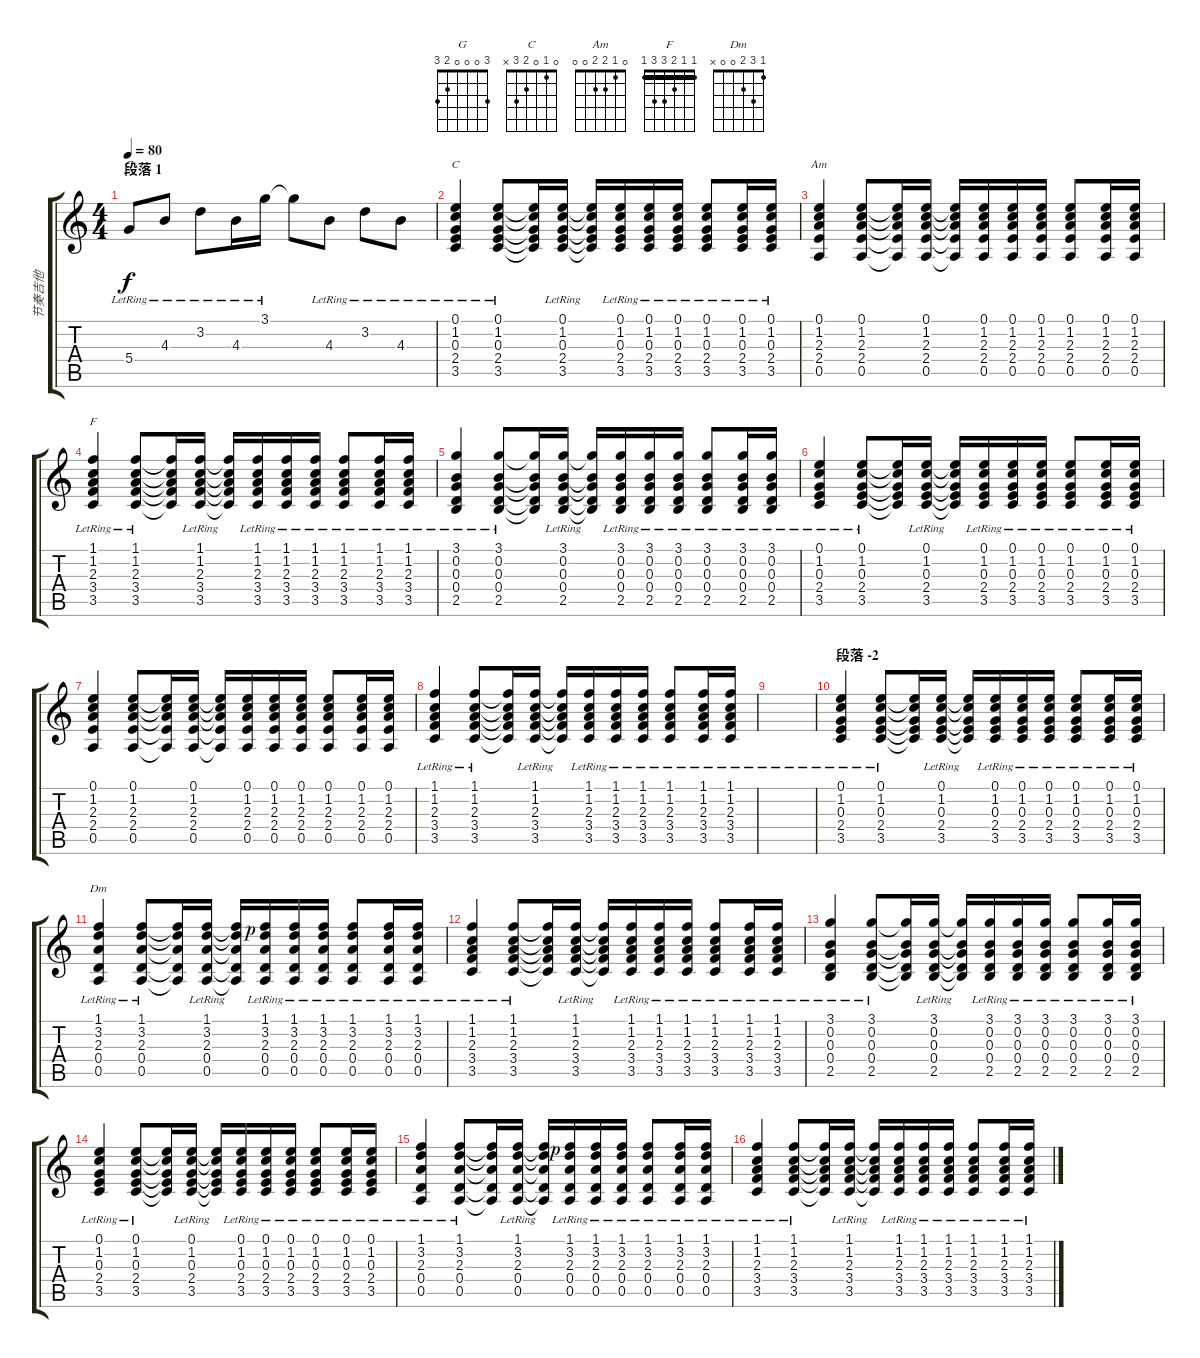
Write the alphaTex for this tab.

\track ("节奏吉他" "节奏吉他") {instrument acousticguitarnylon}
\staff {score tabs}
\tuning (E4 B3 G3 D3 A2 E2) {hide}
\chord ("G" 3 0 0 0 2 3)
\chord ("C" 0 1 0 2 3 x)
\chord ("Am" 0 1 2 2 0 0)
\chord ("F" 1 1 2 3 3 1) {barre 1}
\chord ("Dm" 1 3 2 0 0 x)
\ts (4 4)
\section ("" "段落 1")
\tempo 80
\clef g2
\ks c
5.4{lr}.8{ch "G" dy f} 4.3{lr}.8 3.2{lr}.8 4.3{lr}.16 3.1{lr}.16 3.1{t}.8 4.3{lr}.8 3.2{lr}.8 4.3{lr}.8 |
(0.1{lr} 1.2{lr} 0.3{lr} 2.4{lr} 3.5{lr}).4{ch "C"} (0.1{lr} 1.2{lr} 0.3{lr} 2.4{lr} 3.5{lr}).8 (0.1{t} 1.2{t} 0.3{t} 2.4{t} 3.5{t}).16 (0.1{lr} 1.2{lr} 0.3{lr} 2.4{lr} 3.5{lr}).16 (0.1{t} 1.2{t} 0.3{t} 2.4{t} 3.5{t}).16 (0.1{lr} 1.2{lr} 0.3{lr} 2.4{lr} 3.5{lr}).16 (0.1{lr} 1.2{lr} 0.3{lr} 2.4{lr} 3.5{lr}).16 (0.1{lr} 1.2{lr} 0.3{lr} 2.4{lr} 3.5{lr}).16 (0.1{lr} 1.2{lr} 0.3{lr} 2.4{lr} 3.5{lr}).8 (0.1{lr} 1.2{lr} 0.3{lr} 2.4{lr} 3.5{lr}).16 (0.1{lr} 1.2{lr} 0.3{lr} 2.4{lr} 3.5{lr}).16 |
(0.1 1.2 2.3 2.4 0.5).4{ch "Am"} (0.1 1.2 2.3 2.4 0.5).8 (0.1{t} 1.2{t} 2.3{t} 2.4{t} 0.5{t}).16 (0.1 1.2 2.3 2.4 0.5).16 (0.1{t} 1.2{t} 2.3{t} 2.4{t} 0.5{t}).16 (0.1 1.2 2.3 2.4 0.5).16 (0.1 1.2 2.3 2.4 0.5).16 (0.1 1.2 2.3 2.4 0.5).16 (0.1 1.2 2.3 2.4 0.5).8 (0.1 1.2 2.3 2.4 0.5).16 (0.1 1.2 2.3 2.4 0.5).16 |
(1.1{lr} 1.2{lr} 2.3{lr} 3.4{lr} 3.5{lr}).4{ch "F"} (1.1{lr} 1.2{lr} 2.3{lr} 3.4{lr} 3.5{lr}).8 (1.1{t} 1.2{t} 2.3{t} 3.4{t} 3.5{t}).16 (1.1{lr} 1.2{lr} 2.3{lr} 3.4{lr} 3.5{lr}).16 (1.1{t} 1.2{t} 2.3{t} 3.4{t} 3.5{t}).16 (1.1{lr} 1.2{lr} 2.3{lr} 3.4{lr} 3.5{lr}).16 (1.1{lr} 1.2{lr} 2.3{lr} 3.4{lr} 3.5{lr}).16 (1.1{lr} 1.2{lr} 2.3{lr} 3.4{lr} 3.5{lr}).16 (1.1{lr} 1.2{lr} 2.3{lr} 3.4{lr} 3.5{lr}).8 (1.1{lr} 1.2{lr} 2.3{lr} 3.4{lr} 3.5{lr}).16 (1.1{lr} 1.2{lr} 2.3{lr} 3.4{lr} 3.5{lr}).16 |
(3.1{lr} 0.2{lr} 0.3{lr} 0.4{lr} 2.5{lr}).4 (3.1{lr} 0.2{lr} 0.3{lr} 0.4{lr} 2.5{lr}).8 (3.1{t} 0.2{t} 0.3{t} 0.4{t} 2.5{t}).16 (3.1{lr} 0.2{lr} 0.3{lr} 0.4{lr} 2.5{lr}).16 (3.1{t} 0.2{t} 0.3{t} 0.4{t} 2.5{t}).16 (3.1{lr} 0.2{lr} 0.3{lr} 0.4{lr} 2.5{lr}).16 (3.1{lr} 0.2{lr} 0.3{lr} 0.4{lr} 2.5{lr}).16 (3.1{lr} 0.2{lr} 0.3{lr} 0.4{lr} 2.5{lr}).16 (3.1{lr} 0.2{lr} 0.3{lr} 0.4{lr} 2.5{lr}).8 (3.1{lr} 0.2{lr} 0.3{lr} 0.4{lr} 2.5{lr}).16 (3.1{lr} 0.2{lr} 0.3{lr} 0.4{lr} 2.5{lr}).16 |
(0.1{lr} 1.2{lr} 0.3{lr} 2.4{lr} 3.5{lr}).4 (0.1{lr} 1.2{lr} 0.3{lr} 2.4{lr} 3.5{lr}).8 (0.1{t} 1.2{t} 0.3{t} 2.4{t} 3.5{t}).16 (0.1{lr} 1.2{lr} 0.3{lr} 2.4{lr} 3.5{lr}).16 (0.1{t} 1.2{t} 0.3{t} 2.4{t} 3.5{t}).16 (0.1{lr} 1.2{lr} 0.3{lr} 2.4{lr} 3.5{lr}).16 (0.1{lr} 1.2{lr} 0.3{lr} 2.4{lr} 3.5{lr}).16 (0.1{lr} 1.2{lr} 0.3{lr} 2.4{lr} 3.5{lr}).16 (0.1{lr} 1.2{lr} 0.3{lr} 2.4{lr} 3.5{lr}).8 (0.1{lr} 1.2{lr} 0.3{lr} 2.4{lr} 3.5{lr}).16 (0.1{lr} 1.2{lr} 0.3{lr} 2.4{lr} 3.5{lr}).16 |
(0.1 1.2 2.3 2.4 0.5).4 (0.1 1.2 2.3 2.4 0.5).8 (0.1{t} 1.2{t} 2.3{t} 2.4{t} 0.5{t}).16 (0.1 1.2 2.3 2.4 0.5).16 (0.1{t} 1.2{t} 2.3{t} 2.4{t} 0.5{t}).16 (0.1 1.2 2.3 2.4 0.5).16 (0.1 1.2 2.3 2.4 0.5).16 (0.1 1.2 2.3 2.4 0.5).16 (0.1 1.2 2.3 2.4 0.5).8 (0.1 1.2 2.3 2.4 0.5).16 (0.1 1.2 2.3 2.4 0.5).16 |
(1.1{lr} 1.2{lr} 2.3{lr} 3.4{lr} 3.5{lr}).4 (1.1{lr} 1.2{lr} 2.3{lr} 3.4{lr} 3.5{lr}).8 (1.1{t} 1.2{t} 2.3{t} 3.4{t} 3.5{t}).16 (1.1{lr} 1.2{lr} 2.3{lr} 3.4{lr} 3.5{lr}).16 (1.1{t} 1.2{t} 2.3{t} 3.4{t} 3.5{t}).16 (1.1{lr} 1.2{lr} 2.3{lr} 3.4{lr} 3.5{lr}).16 (1.1{lr} 1.2{lr} 2.3{lr} 3.4{lr} 3.5{lr}).16 (1.1{lr} 1.2{lr} 2.3{lr} 3.4{lr} 3.5{lr}).16 (1.1{lr} 1.2{lr} 2.3{lr} 3.4{lr} 3.5{lr}).8 (1.1{lr} 1.2{lr} 2.3{lr} 3.4{lr} 3.5{lr}).16 (1.1{lr} 1.2{lr} 2.3{lr} 3.4{lr} 3.5{lr}).16 |
|
\section ("" "段落 -2")
(0.1{lr} 1.2{lr} 0.3{lr} 2.4{lr} 3.5{lr}).4 (0.1{lr} 1.2{lr} 0.3{lr} 2.4{lr} 3.5{lr}).8 (0.1{t} 1.2{t} 0.3{t} 2.4{t} 3.5{t}).16 (0.1{lr} 1.2{lr} 0.3{lr} 2.4{lr} 3.5{lr}).16 (0.1{t} 1.2{t} 0.3{t} 2.4{t} 3.5{t}).16 (0.1{lr} 1.2{lr} 0.3{lr} 2.4{lr} 3.5{lr}).16 (0.1{lr} 1.2{lr} 0.3{lr} 2.4{lr} 3.5{lr}).16 (0.1{lr} 1.2{lr} 0.3{lr} 2.4{lr} 3.5{lr}).16 (0.1{lr} 1.2{lr} 0.3{lr} 2.4{lr} 3.5{lr}).8 (0.1{lr} 1.2{lr} 0.3{lr} 2.4{lr} 3.5{lr}).16 (0.1{lr} 1.2{lr} 0.3{lr} 2.4{lr} 3.5{lr}).16 |
(1.1{lr} 3.2{lr} 2.3{lr} 0.4{lr} 0.5{lr}).4{ch "Dm"} (1.1{lr} 3.2{lr} 2.3{lr} 0.4{lr} 0.5{lr}).8 (1.1{t} 3.2{t} 2.3{t} 0.4{t} 0.5{t}).16 (1.1{lr} 3.2{lr} 2.3{lr} 0.4{lr} 0.5{lr}).16 (1.1{t} 3.2{t} 2.3{t} 0.4{t} 0.5{t}).16 (1.1{lr rf 1} 3.2{lr} 2.3{lr} 0.4{lr} 0.5{lr}).16 (1.1{lr} 3.2{lr} 2.3{lr} 0.4{lr} 0.5{lr}).16 (1.1{lr} 3.2{lr} 2.3{lr} 0.4{lr} 0.5{lr}).16 (1.1{lr} 3.2{lr} 2.3{lr} 0.4{lr} 0.5{lr}).8 (1.1{lr} 3.2{lr} 2.3{lr} 0.4{lr} 0.5{lr}).16 (1.1{lr} 3.2{lr} 2.3{lr} 0.4{lr} 0.5{lr}).16 |
(1.1{lr} 1.2{lr} 2.3{lr} 3.4{lr} 3.5{lr}).4 (1.1{lr} 1.2{lr} 2.3{lr} 3.4{lr} 3.5{lr}).8 (1.1{t} 1.2{t} 2.3{t} 3.4{t} 3.5{t}).16 (1.1{lr} 1.2{lr} 2.3{lr} 3.4{lr} 3.5{lr}).16 (1.1{t} 1.2{t} 2.3{t} 3.4{t} 3.5{t}).16 (1.1{lr} 1.2{lr} 2.3{lr} 3.4{lr} 3.5{lr}).16 (1.1{lr} 1.2{lr} 2.3{lr} 3.4{lr} 3.5{lr}).16 (1.1{lr} 1.2{lr} 2.3{lr} 3.4{lr} 3.5{lr}).16 (1.1{lr} 1.2{lr} 2.3{lr} 3.4{lr} 3.5{lr}).8 (1.1{lr} 1.2{lr} 2.3{lr} 3.4{lr} 3.5{lr}).16 (1.1{lr} 1.2{lr} 2.3{lr} 3.4{lr} 3.5{lr}).16 |
(3.1{lr} 0.2{lr} 0.3{lr} 0.4{lr} 2.5{lr}).4 (3.1{lr} 0.2{lr} 0.3{lr} 0.4{lr} 2.5{lr}).8 (3.1{t} 0.2{t} 0.3{t} 0.4{t} 2.5{t}).16 (3.1{lr} 0.2{lr} 0.3{lr} 0.4{lr} 2.5{lr}).16 (3.1{t} 0.2{t} 0.3{t} 0.4{t} 2.5{t}).16 (3.1{lr} 0.2{lr} 0.3{lr} 0.4{lr} 2.5{lr}).16 (3.1{lr} 0.2{lr} 0.3{lr} 0.4{lr} 2.5{lr}).16 (3.1{lr} 0.2{lr} 0.3{lr} 0.4{lr} 2.5{lr}).16 (3.1{lr} 0.2{lr} 0.3{lr} 0.4{lr} 2.5{lr}).8 (3.1{lr} 0.2{lr} 0.3{lr} 0.4{lr} 2.5{lr}).16 (3.1{lr} 0.2{lr} 0.3{lr} 0.4{lr} 2.5{lr}).16 |
(0.1{lr} 1.2{lr} 0.3{lr} 2.4{lr} 3.5{lr}).4 (0.1{lr} 1.2{lr} 0.3{lr} 2.4{lr} 3.5{lr}).8 (0.1{t} 1.2{t} 0.3{t} 2.4{t} 3.5{t}).16 (0.1{lr} 1.2{lr} 0.3{lr} 2.4{lr} 3.5{lr}).16 (0.1{t} 1.2{t} 0.3{t} 2.4{t} 3.5{t}).16 (0.1{lr} 1.2{lr} 0.3{lr} 2.4{lr} 3.5{lr}).16 (0.1{lr} 1.2{lr} 0.3{lr} 2.4{lr} 3.5{lr}).16 (0.1{lr} 1.2{lr} 0.3{lr} 2.4{lr} 3.5{lr}).16 (0.1{lr} 1.2{lr} 0.3{lr} 2.4{lr} 3.5{lr}).8 (0.1{lr} 1.2{lr} 0.3{lr} 2.4{lr} 3.5{lr}).16 (0.1{lr} 1.2{lr} 0.3{lr} 2.4{lr} 3.5{lr}).16 |
(1.1{lr} 3.2{lr} 2.3{lr} 0.4{lr} 0.5{lr}).4 (1.1{lr} 3.2{lr} 2.3{lr} 0.4{lr} 0.5{lr}).8 (1.1{t} 3.2{t} 2.3{t} 0.4{t} 0.5{t}).16 (1.1{lr} 3.2{lr} 2.3{lr} 0.4{lr} 0.5{lr}).16 (1.1{t} 3.2{t} 2.3{t} 0.4{t} 0.5{t}).16 (1.1{lr rf 1} 3.2{lr} 2.3{lr} 0.4{lr} 0.5{lr}).16 (1.1{lr} 3.2{lr} 2.3{lr} 0.4{lr} 0.5{lr}).16 (1.1{lr} 3.2{lr} 2.3{lr} 0.4{lr} 0.5{lr}).16 (1.1{lr} 3.2{lr} 2.3{lr} 0.4{lr} 0.5{lr}).8 (1.1{lr} 3.2{lr} 2.3{lr} 0.4{lr} 0.5{lr}).16 (1.1{lr} 3.2{lr} 2.3{lr} 0.4{lr} 0.5{lr}).16 |
(1.1{lr} 1.2{lr} 2.3{lr} 3.4{lr} 3.5{lr}).4 (1.1{lr} 1.2{lr} 2.3{lr} 3.4{lr} 3.5{lr}).8 (1.1{t} 1.2{t} 2.3{t} 3.4{t} 3.5{t}).16 (1.1{lr} 1.2{lr} 2.3{lr} 3.4{lr} 3.5{lr}).16 (1.1{t} 1.2{t} 2.3{t} 3.4{t} 3.5{t}).16 (1.1{lr} 1.2{lr} 2.3{lr} 3.4{lr} 3.5{lr}).16 (1.1{lr} 1.2{lr} 2.3{lr} 3.4{lr} 3.5{lr}).16 (1.1{lr} 1.2{lr} 2.3{lr} 3.4{lr} 3.5{lr}).16 (1.1{lr} 1.2{lr} 2.3{lr} 3.4{lr} 3.5{lr}).8 (1.1{lr} 1.2{lr} 2.3{lr} 3.4{lr} 3.5{lr}).16 (1.1{lr} 1.2{lr} 2.3{lr} 3.4{lr} 3.5{lr}).16
